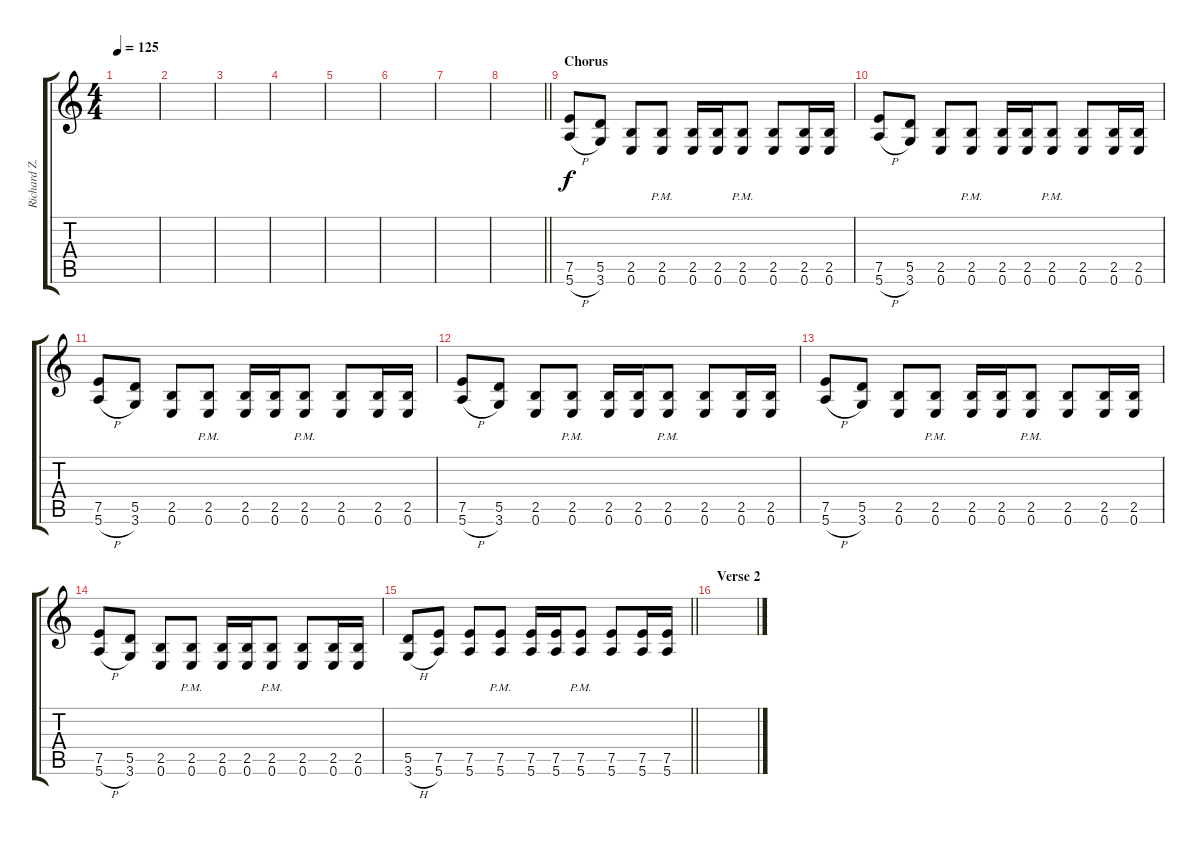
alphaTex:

\track ("Richard Z. (Guitar)" "Richard Z.") {instrument distortionguitar}
\staff {score tabs}
\tuning (E4 B3 G3 D3 A2 E2) {hide}
\ts (4 4)
\tempo 125
\clef g2
\ks c
|
|
|
|
|
|
|
\barLineRight lightlight
|
\section ("" "Chorus")
(7.5 5.6{h}).8 (5.5 3.6).8 (2.5 0.6).8 (2.5{pm} 0.6{pm}).8 (2.5 0.6).16 (2.5 0.6).16 (2.5{pm} 0.6{pm}).8 (2.5 0.6).8 (2.5 0.6).16 (2.5 0.6).16 |
(7.5 5.6{h}).8 (5.5 3.6).8 (2.5 0.6).8 (2.5{pm} 0.6{pm}).8 (2.5 0.6).16 (2.5 0.6).16 (2.5{pm} 0.6{pm}).8 (2.5 0.6).8 (2.5 0.6).16 (2.5 0.6).16 |
(7.5 5.6{h}).8 (5.5 3.6).8 (2.5 0.6).8 (2.5{pm} 0.6{pm}).8 (2.5 0.6).16 (2.5 0.6).16 (2.5{pm} 0.6{pm}).8 (2.5 0.6).8 (2.5 0.6).16 (2.5 0.6).16 |
(7.5 5.6{h}).8 (5.5 3.6).8 (2.5 0.6).8 (2.5{pm} 0.6{pm}).8 (2.5 0.6).16 (2.5 0.6).16 (2.5{pm} 0.6{pm}).8 (2.5 0.6).8 (2.5 0.6).16 (2.5 0.6).16 |
(7.5 5.6{h}).8 (5.5 3.6).8 (2.5 0.6).8 (2.5{pm} 0.6{pm}).8 (2.5 0.6).16 (2.5 0.6).16 (2.5{pm} 0.6{pm}).8 (2.5 0.6).8 (2.5 0.6).16 (2.5 0.6).16 |
(7.5 5.6{h}).8 (5.5 3.6).8 (2.5 0.6).8 (2.5{pm} 0.6{pm}).8 (2.5 0.6).16 (2.5 0.6).16 (2.5{pm} 0.6{pm}).8 (2.5 0.6).8 (2.5 0.6).16 (2.5 0.6).16 |
\barLineRight lightlight
(5.5 3.6{h}).8 (7.5 5.6).8 (7.5 5.6).8 (7.5{pm} 5.6{pm}).8 (7.5 5.6).16 (7.5 5.6).16 (7.5{pm} 5.6{pm}).8 (7.5 5.6).8 (7.5 5.6).16 (7.5 5.6).16 |
\section ("" "Verse 2")
